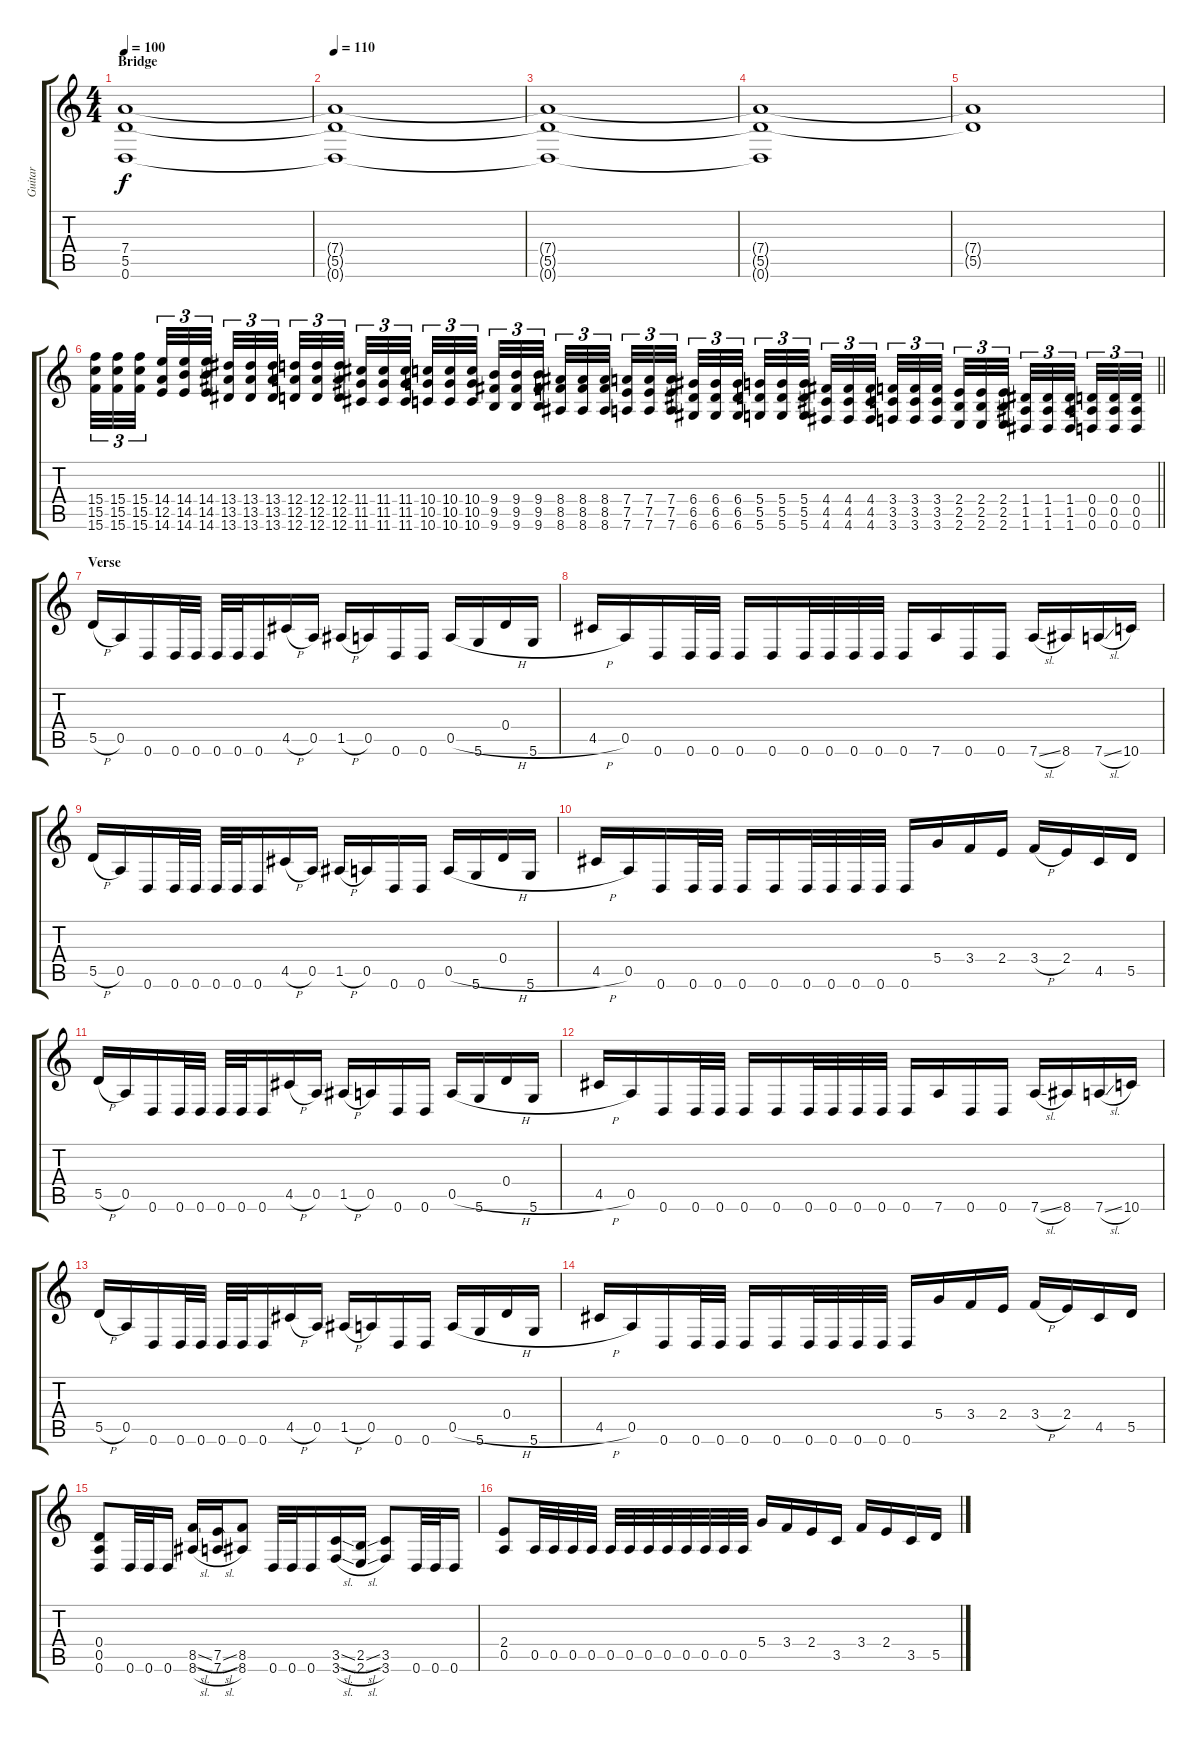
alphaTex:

\track ("Guitar" "Guitar") {instrument distortionguitar}
\staff {score tabs}
\tuning (E4 B3 G3 D3 A2 D2) {hide}
\ts (4 4)
\section ("" "Bridge")
\tempo 100
\clef g2
\ks c
(7.4 5.5 0.6).1{dy f} |
\tempo 110
(7.4{t} 5.5{t} 0.6{t}).1{volume 5} |
(7.4{t} 5.5{t} 0.6{t}).1 |
(7.4{t} 5.5{t} 0.6{t}).1 |
(7.4{t} 5.5{t}).1 |
\barLineRight lightlight
(15.4 15.5 15.6).32{tu (3 2) volume 16 instrument guitarfretnoise} (15.4 15.5 15.6).32{tu (3 2)} (15.4 15.5 15.6).32{tu (3 2)} (14.4 12.5 14.6).32{tu (3 2)} (14.4 14.5 14.6).32{tu (3 2)} (14.4 14.5 14.6).32{tu (3 2)} (13.4 13.5 13.6).32{tu (3 2)} (13.4 13.5 13.6).32{tu (3 2)} (13.4 13.5 13.6).32{tu (3 2)} (12.4 12.5 12.6).32{tu (3 2)} (12.4 12.5 12.6).32{tu (3 2)} (12.4 12.5 12.6).32{tu (3 2)} (11.4 11.5 11.6).32{tu (3 2)} (11.4 11.5 11.6).32{tu (3 2)} (11.4 11.5 11.6).32{tu (3 2)} (10.4 10.5 10.6).32{tu (3 2)} (10.4 10.5 10.6).32{tu (3 2)} (10.4 10.5 10.6).32{tu (3 2)} (9.4 9.5 9.6).32{tu (3 2)} (9.4 9.5 9.6).32{tu (3 2)} (9.4 9.5 9.6).32{tu (3 2)} (8.4 8.5 8.6).32{tu (3 2)} (8.4 8.5 8.6).32{tu (3 2)} (8.4 8.5 8.6).32{tu (3 2)} (7.4 7.5 7.6).32{tu (3 2)} (7.4 7.5 7.6).32{tu (3 2)} (7.4 7.5 7.6).32{tu (3 2)} (6.4 6.5 6.6).32{tu (3 2)} (6.4 6.5 6.6).32{tu (3 2)} (6.4 6.5 6.6).32{tu (3 2)} (5.4 5.5 5.6).32{tu (3 2)} (5.4 5.5 5.6).32{tu (3 2)} (5.4 5.5 5.6).32{tu (3 2)} (4.4 4.5 4.6).32{tu (3 2)} (4.4 4.5 4.6).32{tu (3 2)} (4.4 4.5 4.6).32{tu (3 2)} (3.4 3.5 3.6).32{tu (3 2)} (3.4 3.5 3.6).32{tu (3 2)} (3.4 3.5 3.6).32{tu (3 2)} (2.4 2.5 2.6).32{tu (3 2)} (2.4 2.5 2.6).32{tu (3 2)} (2.4 2.5 2.6).32{tu (3 2)} (1.4 1.5 1.6).32{tu (3 2)} (1.4 1.5 1.6).32{tu (3 2)} (1.4 1.5 1.6).32{tu (3 2)} (0.4 0.5 0.6).32{tu (3 2)} (0.4 0.5 0.6).32{tu (3 2)} (0.4 0.5 0.6).32{tu (3 2)} |
\section ("" "Verse")
5.5{h}.16{volume 13 instrument distortionguitar} 0.5.16 0.6.16 0.6.32 0.6.32 0.6.32 0.6.32 0.6.16 4.5{h}.16 0.5.16 1.5{h}.16 0.5.16 0.6.16 0.6.16 0.5{h}.16 5.6.16 0.4.16 5.6.16 |
4.5{h}.16 0.5.16 0.6.16 0.6.32 0.6.32 0.6.16 0.6.16 0.6.32 0.6.32 0.6.32 0.6.32 0.6.16 7.6.16 0.6.16 0.6.16 7.6{sl}.16 8.6.16 7.6{sl}.16 10.6.16 |
5.5{h}.16 0.5.16 0.6.16 0.6.32 0.6.32 0.6.32 0.6.32 0.6.16 4.5{h}.16 0.5.16 1.5{h}.16 0.5.16 0.6.16 0.6.16 0.5{h}.16 5.6.16 0.4.16 5.6.16 |
4.5{h}.16 0.5.16 0.6.16 0.6.32 0.6.32 0.6.16 0.6.16 0.6.32 0.6.32 0.6.32 0.6.32 0.6.16 5.4.16 3.4.16 2.4.16 3.4{h}.16 2.4.16 4.5.16 5.5.16 |
5.5{h}.16 0.5.16 0.6.16 0.6.32 0.6.32 0.6.32 0.6.32 0.6.16 4.5{h}.16 0.5.16 1.5{h}.16 0.5.16 0.6.16 0.6.16 0.5{h}.16 5.6.16 0.4.16 5.6.16 |
4.5{h}.16 0.5.16 0.6.16 0.6.32 0.6.32 0.6.16 0.6.16 0.6.32 0.6.32 0.6.32 0.6.32 0.6.16 7.6.16 0.6.16 0.6.16 7.6{sl}.16 8.6.16 7.6{sl}.16 10.6.16 |
5.5{h}.16 0.5.16 0.6.16 0.6.32 0.6.32 0.6.32 0.6.32 0.6.16 4.5{h}.16 0.5.16 1.5{h}.16 0.5.16 0.6.16 0.6.16 0.5{h}.16 5.6.16 0.4.16 5.6.16 |
4.5{h}.16 0.5.16 0.6.16 0.6.32 0.6.32 0.6.16 0.6.16 0.6.32 0.6.32 0.6.32 0.6.32 0.6.16 5.4.16 3.4.16 2.4.16 3.4{h}.16 2.4.16 4.5.16 5.5.16 |
(0.4 0.5 0.6).8 0.6.32 0.6.32 0.6.16 (8.5{sl} 8.6{sl}).16 (7.5{sl} 7.6{sl}).16 (8.5 8.6).8 0.6.32 0.6.32 0.6.16 (3.5{sl} 3.6{sl}).16 (2.5{sl} 2.6{sl}).16 (3.5 3.6).8 0.6.32 0.6.32 0.6.16 |
(2.4 0.5).8 0.5.32 0.5.32 0.5.32 0.5.32 0.5.32 0.5.32 0.5.32 0.5.32 0.5.32 0.5.32 0.5.32 0.5.32 5.4.16 3.4.16 2.4.16 3.5.16 3.4.16 2.4.16 3.5.16 5.5.16
